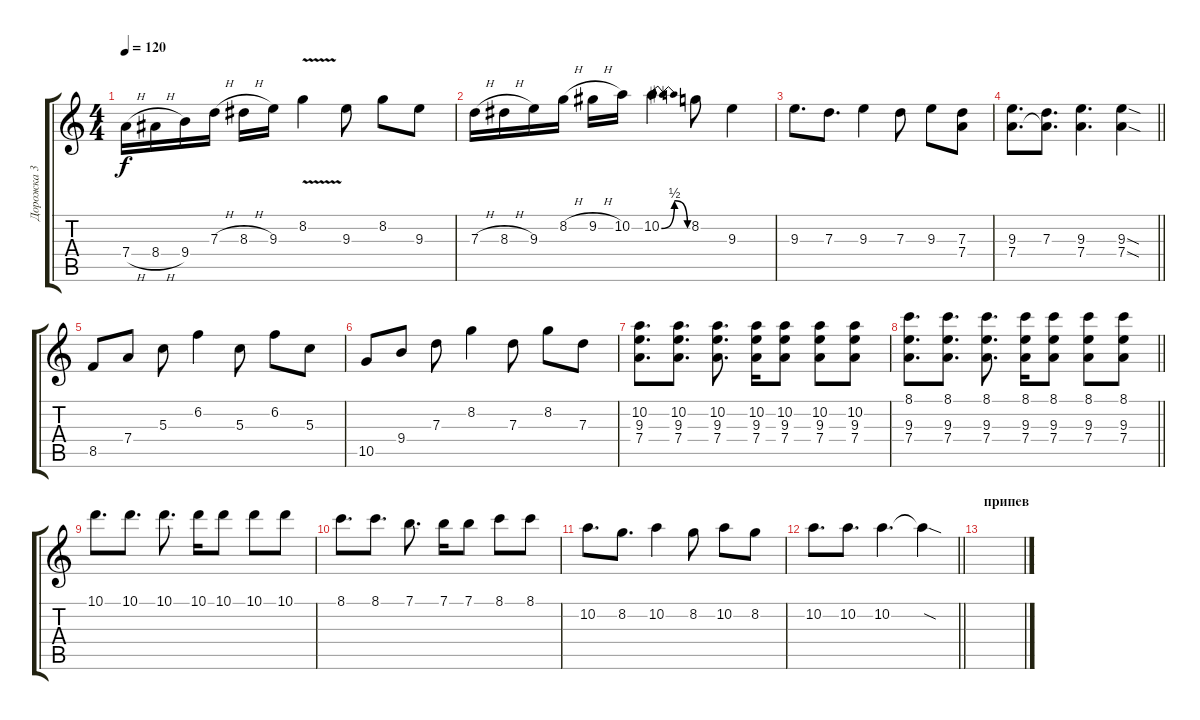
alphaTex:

\track ("Дорожка 3" "Дорожка 3") {mute instrument electricguitarclean}
\staff {score tabs}
\tuning (E4 B3 G3 D3 A2 D2) {hide}
\ts (4 4)
\tempo 120
\clef g2
\ks c
7.4{h}.16{dy f} 8.4{h}.16 9.4.16 7.3{h}.16 8.3{h}.16 9.3.16 8.2{v}.4 9.3.8 8.2.8 9.3.8 |
7.3{h}.16 8.3{h}.16 9.3.16 8.2{h}.16 9.2{h}.16 10.2.16 10.2{be (bendrelease 0 0 31 2 31 2 60 0)}.4 8.2.8 9.3.4 |
9.3.8{d} 7.3.8{d} 9.3.4 7.3.8 9.3.8 (7.3 7.4).8 |
\barLineRight lightlight
(9.3 7.4).8{d} (7.3 7.4{t}).8{d} (9.3 7.4).4{d} (9.3{sod} 7.4{sod}).4 |
8.5.8 7.4.8 5.3.8 6.2.4 5.3.8 6.2.8 5.3.8 |
10.5.8 9.4.8 7.3.8 8.2.4 7.3.8 8.2.8 7.3.8 |
(10.2 9.3 7.4).8{d} (10.2 9.3 7.4).8{d} (10.2 9.3 7.4).8{d} (10.2 9.3 7.4).16 (10.2 9.3 7.4).8 (10.2 9.3 7.4).8 (10.2 9.3 7.4).8 |
\barLineRight lightlight
(8.1 9.3 7.4).8{d} (8.1 9.3 7.4).8{d} (8.1 9.3 7.4).8{d} (8.1 9.3 7.4).16 (8.1 9.3 7.4).8 (8.1 9.3 7.4).8 (8.1 9.3 7.4).8 |
10.1.8{d} 10.1.8{d} 10.1.8{d} 10.1.16 10.1.8 10.1.8 10.1.8 |
8.1.8{d} 8.1.8{d} 7.1.8{d} 7.1.16 7.1.8 8.1.8 8.1.8 |
10.2.8{d} 8.2.8{d} 10.2.4 8.2.8 10.2.8 8.2.8 |
\barLineRight lightlight
10.2.8{d} 10.2.8{d} 10.2.4{d} 10.2{sod t}.4 |
\section ("" "припев")
